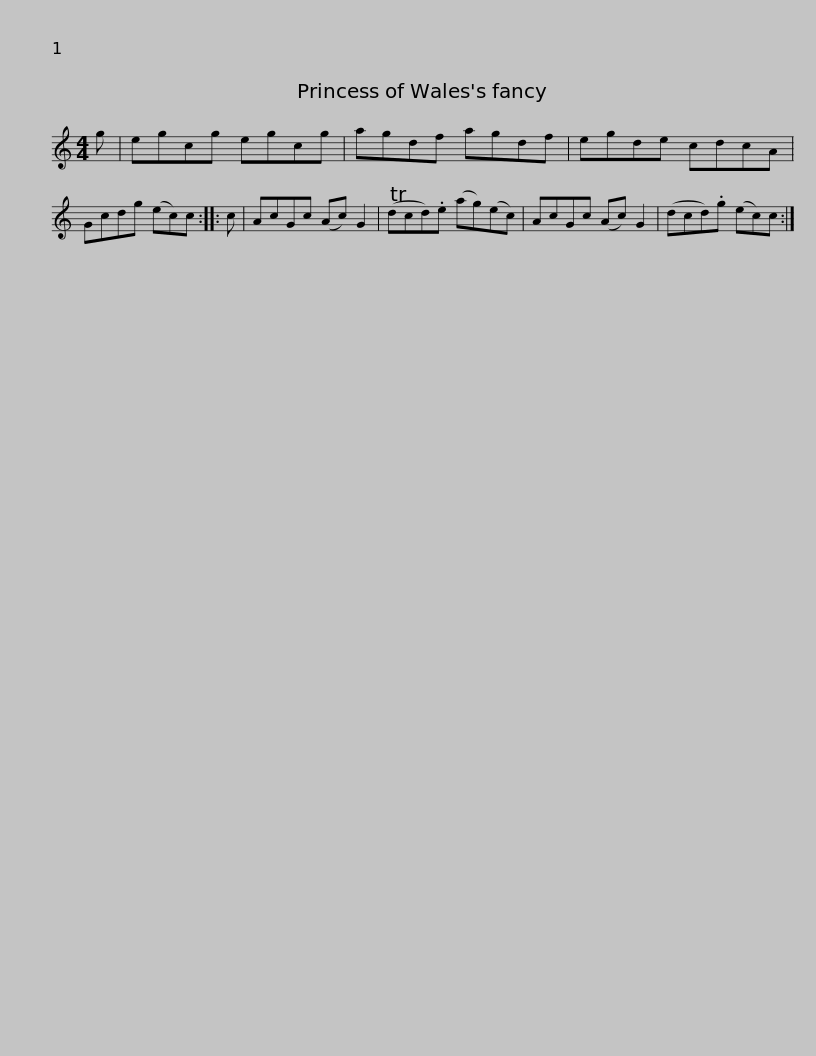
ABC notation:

X:1
L:1/8
M:4/4
I:linebreak $
K:C
V:1 treble
V:1
 g | egcg egcg | agdf agdf | egde cdcA | Gcdg (ec)c :: %5
 c | AcGc (Ac) G2 |$ (Tdcd).e (ag)(ec) | AcGc (Ac) G2 | (dcd).g (ec)c :| %10
